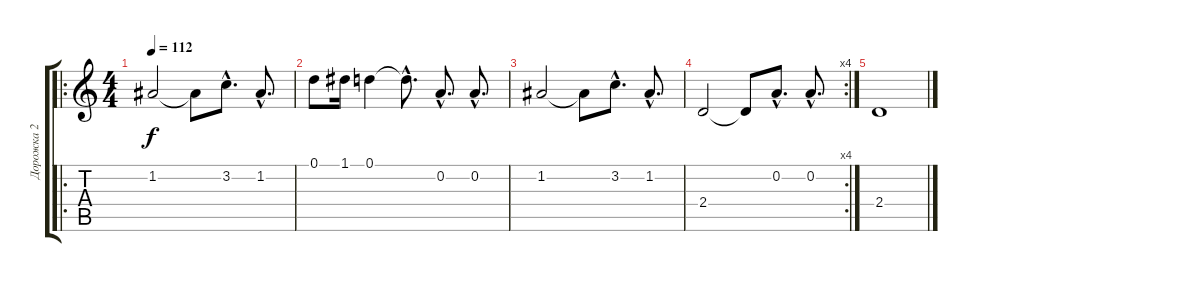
\track ("Дорожка 2" "Дорожка 2") {instrument distortionguitar}
\staff {score tabs}
\tuning (D4 A3 F3 C3 G2 D2) {hide}
\ro
\ts (4 4)
\tempo 112
\clef g2
\ks c
1.2.2{dy f} 1.2{t}.8 3.2{hac}.8{d} 1.2{hac}.8{d} |
0.1.8 1.1.16 0.1.4 0.1{hac t}.8{d} 0.2{hac}.8{d} 0.2{hac}.8{d} |
1.2.2 1.2{t}.8 3.2{hac}.8{d} 1.2{hac}.8{d} |
\rc 4
2.4.2 2.4{t}.8 0.2{hac}.8{d} 0.2{hac}.8{d} |
2.4.1
